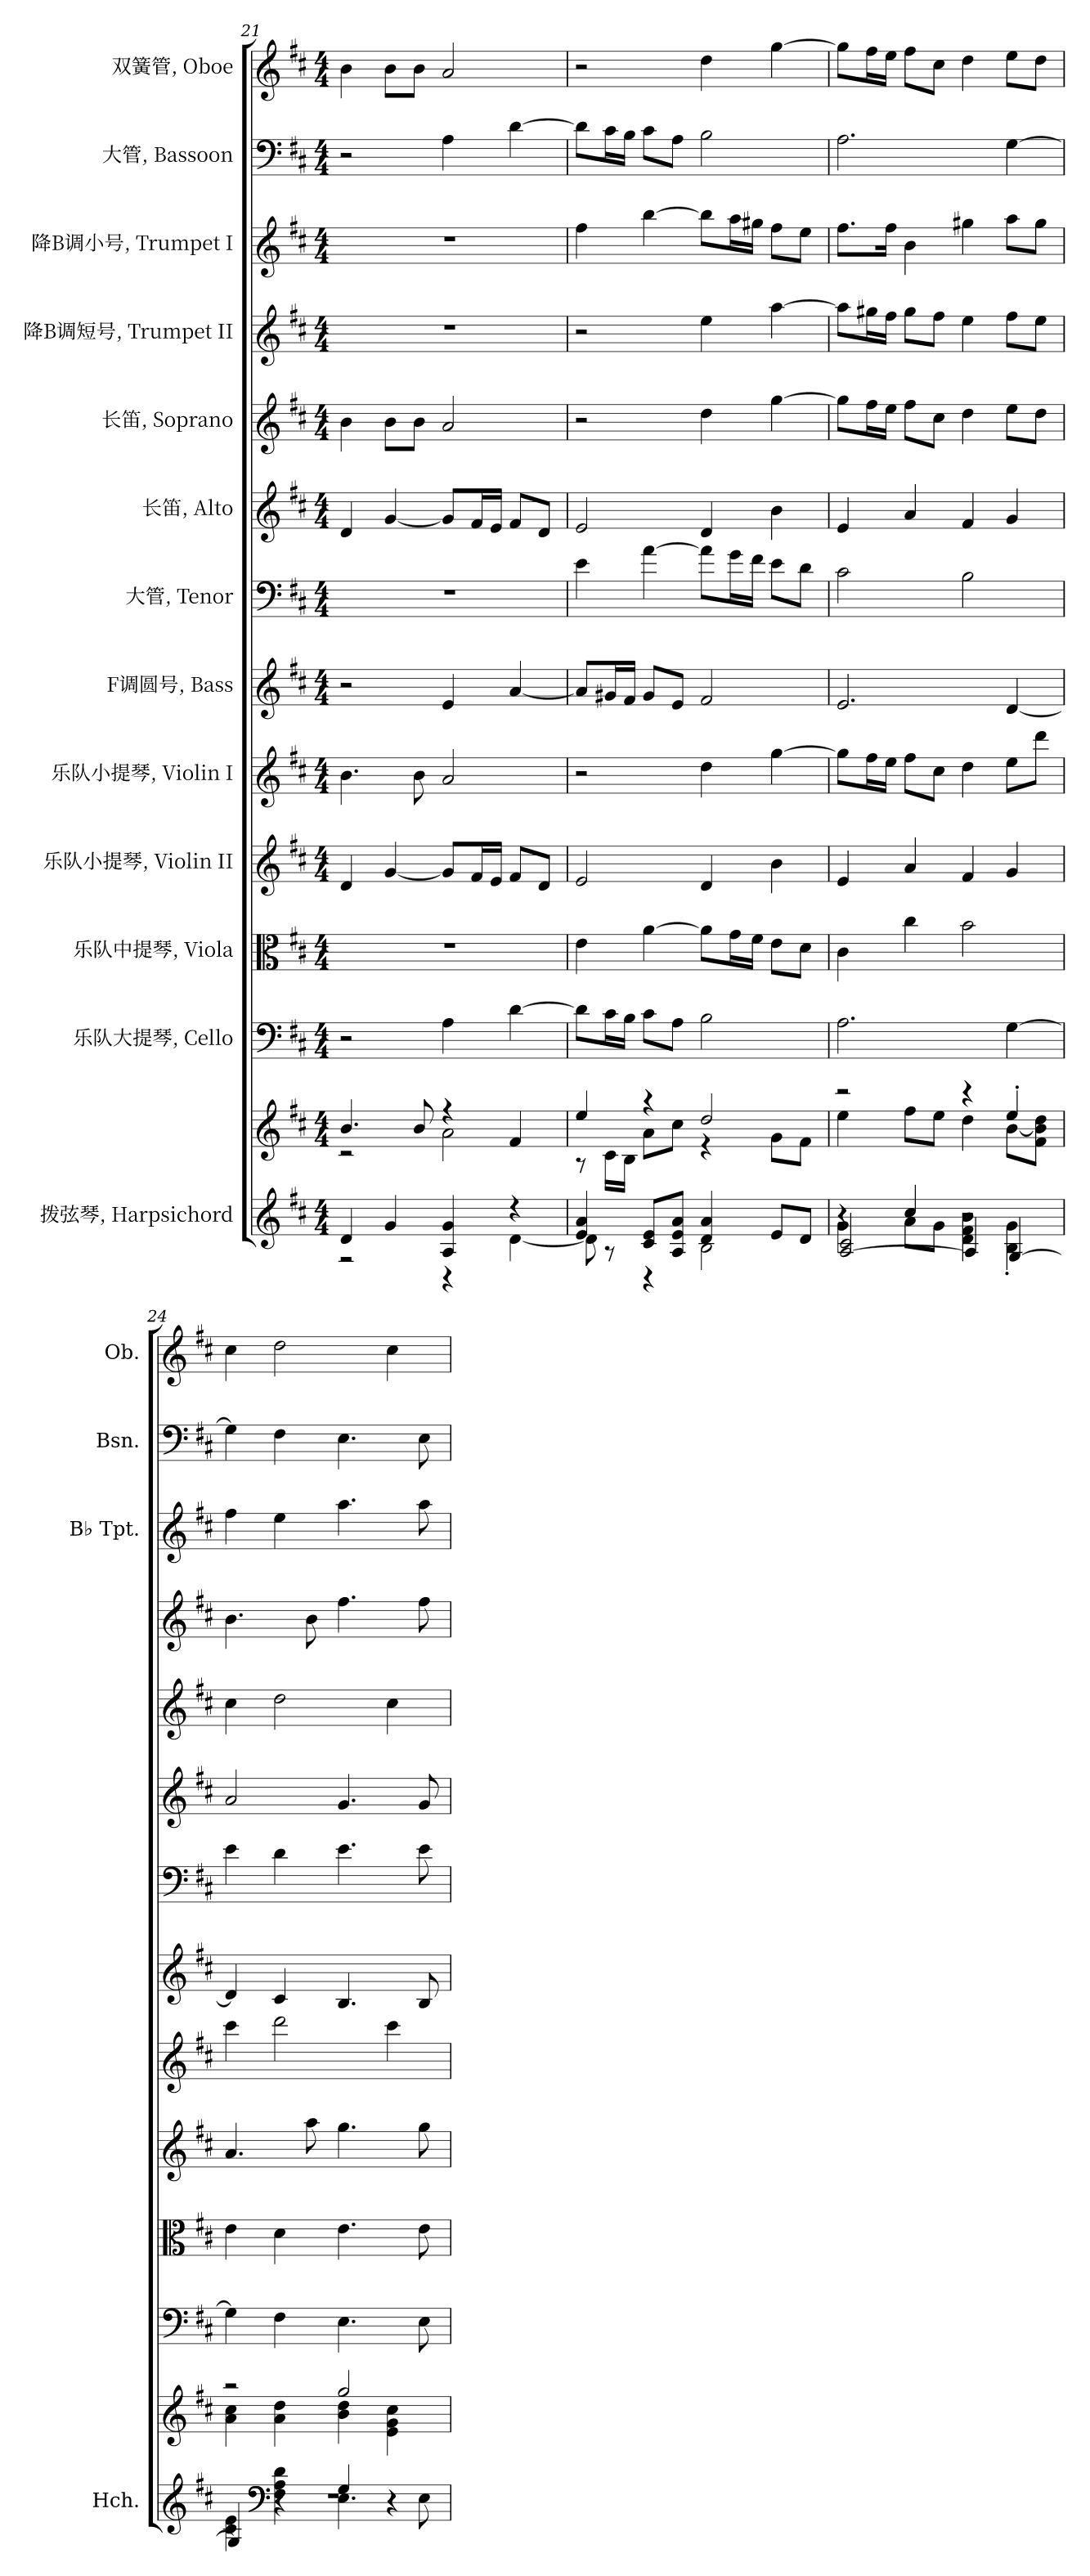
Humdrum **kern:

**kern	**kern	**kern	**kern	**kern	**kern	**kern	**kern	**kern	**kern	**kern	**kern	**kern	**kern
*part13	*part13	*part12	*part11	*part10	*part9	*part8	*part7	*part6	*part5	*part4	*part3	*part2	*part1
*staff14	*staff13	*staff12	*staff11	*staff10	*staff9	*staff8	*staff7	*staff6	*staff5	*staff4	*staff3	*staff2	*staff1
*I"拨弦琴, Harpsichord	*	*I"乐队大提琴, Cello	*I"乐队中提琴, Viola	*I"乐队小提琴, Violin II	*I"乐队小提琴, Violin I	*I"F调圆号, Bass	*I"大管, Tenor	*I"长笛, Alto	*I"长笛, Soprano	*I"降B调短号, Trumpet II	*I"降B调小号, Trumpet I	*I"大管, Bassoon	*I"双簧管, Oboe
*I'Hch.	*	*	*	*	*	*	*	*	*	*	*I'B♭ Tpt.	*I'Bsn.	*I'Ob.
*clefG2	*clefG2	*clefF4	*clefC3	*clefG2	*clefG2	*clefG2	*clefF4	*clefG2	*clefG2	*clefG2	*clefG2	*clefF4	*clefG2
*	*	*	*	*	*	*ITrd4c7	*	*	*	*ITrd1c2	*ITrd1c2	*	*
*k[f#c#]	*k[f#c#]	*k[f#c#]	*k[f#c#]	*k[f#c#]	*k[f#c#]	*k[f#]	*k[f#c#]	*k[f#c#]	*k[f#c#]	*k[]	*k[]	*k[f#c#]	*k[f#c#]
*M4/4	*M4/4	*M4/4	*M4/4	*M4/4	*M4/4	*M4/4	*M4/4	*M4/4	*M4/4	*M4/4	*M4/4	*M4/4	*M4/4
=21	=21	=21	=21	=21	=21	=21	=21	=21	=21	=21	=21	=21	=21
*^	*^	*	*	*	*	*	*	*	*	*	*	*	*
4d/	2r	4.b/	2r	2r	1r	4d/	4.b\	2r	1r	4d/	4b\	1r	1r	2r	4b\
4g/	.	.	.	.	.	[4g/	.	.	.	[4g/	8b\L	.	.	.	8b\L
.	.	8b/	.	.	.	.	8b\	.	.	.	8b\J	.	.	.	8b\J
4A/ 4g/	4r	4r	2a\	4A\	.	8g/L]	2a/	4A/	.	8g/L]	2a/	.	.	4A\	2a/
.	.	.	.	.	.	16f#/L	.	.	.	16f#/L	.	.	.	.	.
.	.	.	.	.	.	16e/JJ	.	.	.	16e/JJ	.	.	.	.	.
4r	[4d\	4f#/	.	[4d\	.	8f#/L	.	[4d/	.	8f#/L	.	.	.	[4d\	.
.	.	.	.	.	.	8d/J	.	.	.	8d/J	.	.	.	.	.
!!LO:PB:g=z
=22	=22	=22	=22	=22	=22	=22	=22	=22	=22	=22	=22	=22	=22	=22	=22
4e/ 4a/	8d\]	4ee/	8r	8d\L]	4e\	2e/	2r	8d/L]	4e\	2e/	2r	2r	4ee\	8d\L]	2r
.	8r	.	16c#\LL	16c#\L	.	.	.	16c#X/L	.	.	.	.	.	16c#\L	.
.	.	.	16B\JJ	16B\JJ	.	.	.	16B/JJ	.	.	.	.	.	16B\JJ	.
8c#/ 8e/L	4r	4r	8a\L	8c#\L	[4a\	.	.	8c#/L	[4a\	.	.	.	[4aa\	8c#\L	.
8A/ 8e/ 8a/J	.	.	8cc#\J	8A\J	.	.	.	8A/J	.	.	.	.	.	8A\J	.
4d/ 4a/	2B\	2dd/	4r	2B\	8a\L]	4d/	4dd\	2B/	8a\L]	4d/	4dd\	4dd\	8aa\L]	2B\	4dd\
.	.	.	.	.	16g\L	.	.	.	16g\L	.	.	.	16gg\L	.	.
.	.	.	.	.	16f#\JJ	.	.	.	16f#\JJ	.	.	.	16ff#X\JJ	.	.
8e/L	.	.	8g\L	.	8e\L	4b\	[4gg\	.	8e\L	4b\	[4gg\	[4gg\	8ee\L	.	[4gg\
8d/J	.	.	8f#\J	.	8d\J	.	.	.	8d\J	.	.	.	8dd\J	.	.
=23	=23	=23	=23	=23	=23	=23	=23	=23	=23	=23	=23	=23	=23	=23	=23
*	*^	*	*	*	*	*	*	*	*	*	*	*	*	*	*
4r	4g\	[2A/ 2c#/	2r	4ee\	2.A\	4c#\	4e/	8gg\L]	2.A/	2c#\	4e/	8gg\L]	8gg\L]	8.ee\L	2.A\	8gg\L]
.	.	.	.	.	.	.	.	16ff#\L	.	.	.	16ff#\L	16ff#X\L	.	.	16ff#\L
.	.	.	.	.	.	.	.	16ee\JJ	.	.	.	16ee\JJ	16ee\JJ	16ee\Jk	.	16ee\JJ
4cc#/	8a\L	.	.	8ff#\L	.	4cc#\	4a/	8ff#\L	.	.	4a/	8ff#\L	8ff#\L	4a\	.	8ff#\L
.	8g\J	.	.	8ee\J	.	.	.	8cc#\J	.	.	.	8cc#\J	8ee\J	.	.	8cc#\J
2r	4d\ 4f#\ 4b\	4A/]	4r	4dd\	.	2b\	4f#/	4dd\	.	2B\	4f#/	4dd\	4dd\	4ff#X\	.	4dd\
.	4B\' 4g\'	[4G/	4ee'/	[8b\L	[4G\	.	4g/	8ee\L	[4G/	.	4g/	8ee\L	8ee\L	8gg\L	[4G\	8ee\L
.	.	.	.	8f#\ 8b\] 8dd\J	.	.	.	8ddd\J	.	.	.	8dd\J	8dd\J	8ff#\J	.	8dd\J
=24	=24	=24	=24	=24	=24	=24	=24	=24	=24	=24	=24	=24	=24	=24	=24	=24
1r	4c#\ 4e\	4G/]	2r	4a\ 4cc#\	4G\]	4e\	4.a/	4ccc#\	4G/]	4e\	2a/	4cc#\	4.a\	4ee\	4G\]	4cc#\
*clefF4	*	*	*	*	*	*	*	*	*	*	*	*	*	*	*	*
.	4F#\ 4A\ 4d\	4r	.	4a\ 4dd\	4F#\	4d\	.	2ddd\	4F#/	4d\	.	2dd\	.	4dd\	4F#\	2dd\
.	.	.	.	.	.	.	8aa\	.	.	.	.	.	8a\	.	.	.
.	4.E\	4G/	2gg/	4b\ 4dd\	4.E\	4.e\	4.gg\	.	4.E/	4.e\	4.g/	.	4.ee\	4.gg\	4.E\	.
.	.	4r	.	4e\ 4g\ 4cc#\	.	.	.	4ccc#\	.	.	.	4cc#\	.	.	.	4cc#\
.	8E\	.	.	.	8E\	8e\	8gg\	.	8E/	8e\	8g/	.	8ee\	8gg\	8E\	.
*v	*v	*v	*	*	*	*	*	*	*	*	*	*	*	*	*	*
*	*v	*v	*	*	*	*	*	*	*	*	*	*	*	*
=	=	=	=	=	=	=	=	=	=	=	=	=	=
*-	*-	*-	*-	*-	*-	*-	*-	*-	*-	*-	*-	*-	*-
